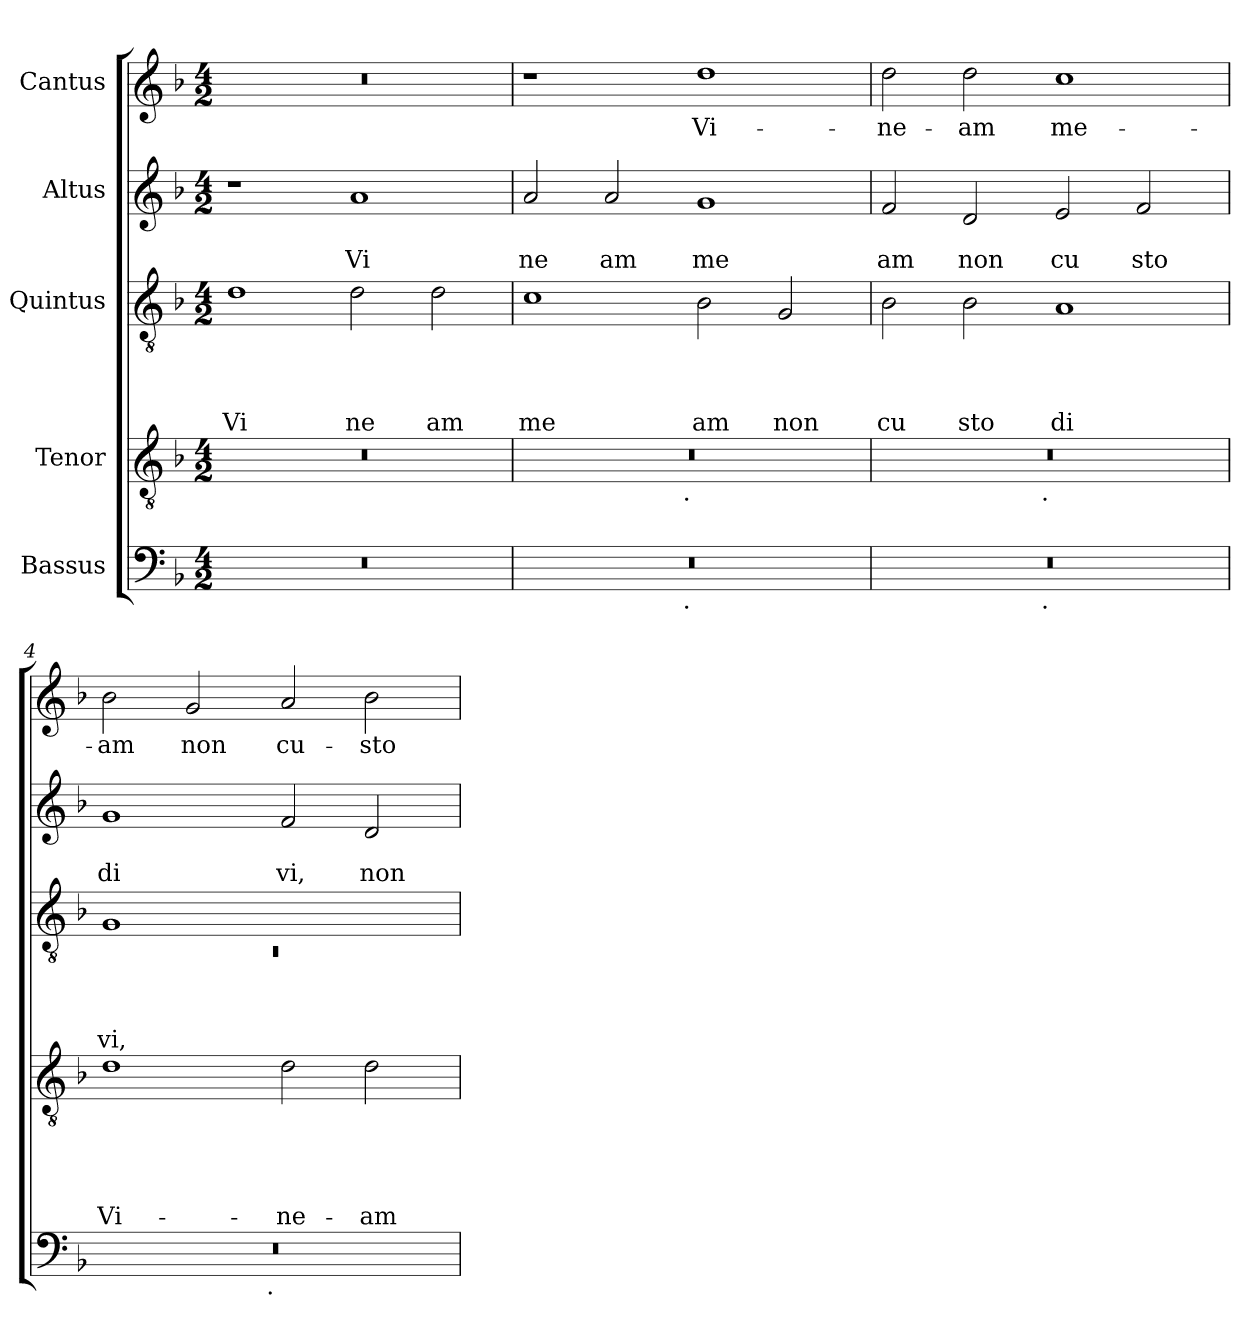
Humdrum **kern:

**kern	**kern	**text	**text	**text	**text	**text	**kern	**text	**text	**text	**text	**kern	**text	**text	**kern	**text
*part5	*part4	*part4	*part4	*part4	*part4	*part4	*part3	*part3	*part3	*part3	*part3	*part2	*part2	*part2	*part1	*part1
*staff5	*staff4	*staff4	*staff4	*staff4	*staff4	*staff4	*staff3	*staff3	*staff3	*staff3	*staff3	*staff2	*staff2	*staff2	*staff1	*staff1
*I"Bassus	*I"Tenor	*	*	*	*	*	*I"Quintus	*	*	*	*	*I"Altus	*	*	*I"Cantus	*
*clefF4	*clefGv2	*	*	*	*	*	*clefGv2	*	*	*	*	*clefG2	*	*	*clefG2	*
*k[b-]	*k[b-]	*	*	*	*	*	*k[b-]	*	*	*	*	*k[b-]	*	*	*k[b-]	*
*F:	*F:	*	*	*	*	*	*F:	*	*	*	*	*F:	*	*	*F:	*
*M4/2	*M4/2	*	*	*	*	*	*M4/2	*	*	*	*	*M4/2	*	*	*M4/2	*
=1	=1	=1	=1	=1	=1	=1	=1	=1	=1	=1	=1	=1	=1	=1	=1	=1
!	!	!	!	!	!	!	!	!	!	!	!LO:LY:b	!	!	!	!	!
0r	0r	.	.	.	.	.	1d	.	.	.	Vi	1r	.	.	0r	.
!	!	!	!	!	!	!	!	!	!	!	!LO:LY:b	!	!	!LO:LY:b	!	!
.	.	.	.	.	.	.	2d\	.	.	.	ne	1a	.	Vi	.	.
!	!	!	!	!	!	!	!	!	!	!	!LO:LY:b	!	!	!	!	!
.	.	.	.	.	.	.	2d\	.	.	.	am	.	.	.	.	.
=2	=2	=2	=2	=2	=2	=2	=2	=2	=2	=2	=2	=2	=2	=2	=2	=2
!	!	!	!	!	!	!	!	!	!	!	!LO:LY:b	!	!	!LO:LY:b	!	!
*^	*^	*	*	*	*	*	*	*	*	*	*	*	*	*	*	*
0r	2ryy	0r	2ryy	.	.	.	.	.	1c	.	.	.	me	2a/	.	ne	1r	.
!	!	!	!	!	!	!	!	!	!	!	!	!	!	!	!	!LO:LY:b	!	!
.	4...ryy	.	4...ryy	.	.	.	.	.	.	.	.	.	.	2a/	.	am	.	.
!	!	!	!LO:TX:b:t=.	!	!	!	!	!	!	!	!	!	!	!	!	!	!	!
!	!LO:TX:b:t=.	!	!	!	!	!	!	!	!	!	!	!	!	!	!	!	!	!
.	1ryy	.	1ryy	.	.	.	.	.	.	.	.	.	.	.	.	.	.	.
!	!	!	!	!	!	!	!	!	!	!	!	!	!LO:LY:b	!	!	!LO:LY:b	!	!LO:LY:b
.	.	.	.	.	.	.	.	.	2B-\	.	.	.	am	1g	.	me	1dd	Vi-
!	!	!	!	!	!	!	!	!	!	!	!	!	!LO:LY:b	!	!	!	!	!
.	.	.	.	.	.	.	.	.	2G/	.	.	.	non	.	.	.	.	.
.	32ryy	.	32ryy	.	.	.	.	.	.	.	.	.	.	.	.	.	.	.
=3	=3	=3	=3	=3	=3	=3	=3	=3	=3	=3	=3	=3	=3	=3	=3	=3	=3	=3
!	!	!	!	!	!	!	!	!	!	!	!	!	!LO:LY:b	!	!	!LO:LY:b	!	!LO:LY:b
0r	2ryy	0r	2ryy	.	.	.	.	.	2B-\	.	.	.	cu	2f/	.	am	2dd\	-ne-
!	!	!	!	!	!	!	!	!	!	!	!	!	!LO:LY:b	!	!	!LO:LY:b	!	!LO:LY:b
.	4...ryy	.	4...ryy	.	.	.	.	.	2B-\	.	.	.	sto	2d/	.	non	2dd\	-am
!	!	!	!LO:TX:b:t=.	!	!	!	!	!	!	!	!	!	!	!	!	!	!	!
!	!LO:TX:b:t=.	!	!	!	!	!	!	!	!	!	!	!	!	!	!	!	!	!
.	1ryy	.	1ryy	.	.	.	.	.	.	.	.	.	.	.	.	.	.	.
!	!	!	!	!	!	!	!	!	!	!	!	!	!LO:LY:b	!	!	!LO:LY:b	!	!LO:LY:b
.	.	.	.	.	.	.	.	.	1A	.	.	.	di	2e/	.	cu	1cc	me-
!	!	!	!	!	!	!	!	!	!	!	!	!	!	!	!	!LO:LY:b	!	!
.	.	.	.	.	.	.	.	.	.	.	.	.	.	2f/	.	sto	.	.
.	32ryy	.	32ryy	.	.	.	.	.	.	.	.	.	.	.	.	.	.	.
=4	=4	=4	=4	=4	=4	=4	=4	=4	=4	=4	=4	=4	=4	=4	=4	=4	=4	=4
*	*	*	*	*	*	*	*	*	*^	*	*	*	*	*	*	*	*	*
!	!	!	!	!	!	!	!	!LO:LY:b	!	!LO:N:vis=1	!	!	!	!LO:LY:b	!	!	!LO:LY:b	!	!LO:LY:b
*	*	*v	*v	*	*	*	*	*	*	*	*	*	*	*	*	*	*	*	*
0r	2ryy	1d	.	.	.	.	Vi-	1G	0rC	.	.	.	vi,	1g	.	di	2b-\	-am
!	!	!	!	!	!	!	!	!	!	!	!	!	!	!	!	!	!	!LO:LY:b
.	4...ryy	.	.	.	.	.	.	.	.	.	.	.	.	.	.	.	2g/	non
!	!LO:TX:b:t=.	!	!	!	!	!	!	!	!	!	!	!	!	!	!	!	!	!
.	1ryy	.	.	.	.	.	.	.	.	.	.	.	.	.	.	.	.	.
!	!	!	!	!	!	!	!LO:LY:b	!	!	!	!	!	!	!	!	!LO:LY:b	!	!LO:LY:b
.	.	2d\	.	.	.	.	-ne-	1ryy	.	.	.	.	.	2f/	.	vi,	2a/	cu-
!	!	!	!	!	!	!	!LO:LY:b	!	!	!	!	!	!	!	!	!LO:LY:b	!	!LO:LY:b
.	.	2d\	.	.	.	.	-am	.	.	.	.	.	.	2d/	.	non	2b-\	-sto-
.	32ryy	.	.	.	.	.	.	.	.	.	.	.	.	.	.	.	.	.
*v	*v	*	*	*	*	*	*	*v	*v	*	*	*	*	*	*	*	*	*
=	=	=	=	=	=	=	=	=	=	=	=	=	=	=	=	=
*-	*-	*-	*-	*-	*-	*-	*-	*-	*-	*-	*-	*-	*-	*-	*-	*-
